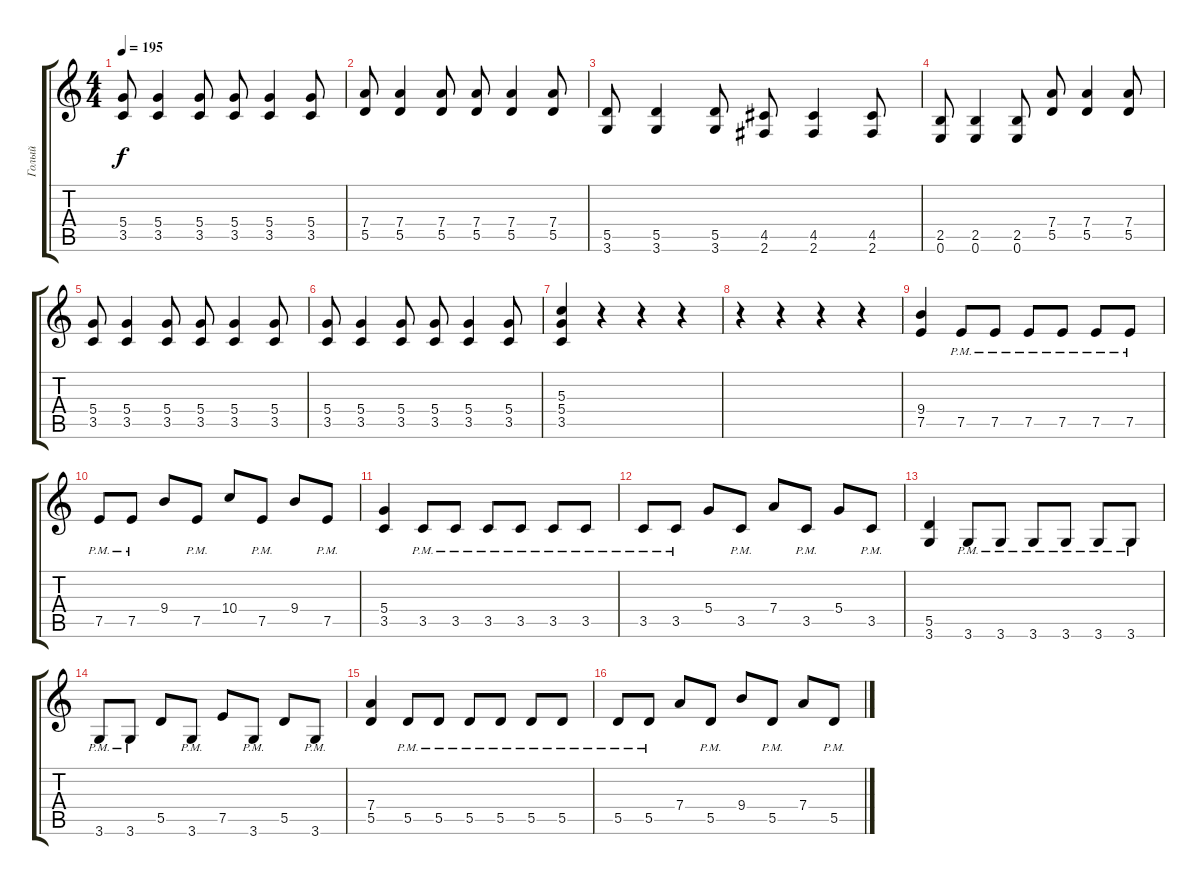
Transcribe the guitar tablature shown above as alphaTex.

\track ("Голый" "Голый") {instrument distortionguitar}
\staff {score tabs}
\tuning (E4 B3 G3 D3 A2 E2) {hide}
\ts (4 4)
\tempo 195
\clef g2
\ks c
(5.4 3.5).8{dy f} (5.4 3.5).4 (5.4 3.5).8 (5.4 3.5).8 (5.4 3.5).4 (5.4 3.5).8 |
(7.4 5.5).8 (7.4 5.5).4 (7.4 5.5).8 (7.4 5.5).8 (7.4 5.5).4 (7.4 5.5).8 |
(5.5 3.6).8 (5.5 3.6).4 (5.5 3.6).8 (4.5 2.6).8 (4.5 2.6).4 (4.5 2.6).8 |
(2.5 0.6).8 (2.5 0.6).4 (2.5 0.6).8 (7.4 5.5).8 (7.4 5.5).4 (7.4 5.5).8 |
(5.4 3.5).8 (5.4 3.5).4 (5.4 3.5).8 (5.4 3.5).8 (5.4 3.5).4 (5.4 3.5).8 |
(5.4 3.5).8 (5.4 3.5).4 (5.4 3.5).8 (5.4 3.5).8 (5.4 3.5).4 (5.4 3.5).8 |
(5.3 5.4 3.5).4 r.4 r.4 r.4 |
r.4 r.4 r.4 r.4 |
(9.4 7.5).4 7.5{pm}.8 7.5{pm}.8 7.5{pm}.8 7.5{pm}.8 7.5{pm}.8 7.5{pm}.8 |
7.5{pm}.8 7.5{pm}.8 9.4.8 7.5{pm}.8 10.4.8 7.5{pm}.8 9.4.8 7.5{pm}.8 |
(5.4 3.5).4 3.5{pm}.8 3.5{pm}.8 3.5{pm}.8 3.5{pm}.8 3.5{pm}.8 3.5{pm}.8 |
3.5{pm}.8 3.5{pm}.8 5.4.8 3.5{pm}.8 7.4.8 3.5{pm}.8 5.4.8 3.5{pm}.8 |
(5.5 3.6).4 3.6{pm}.8 3.6{pm}.8 3.6{pm}.8 3.6{pm}.8 3.6{pm}.8 3.6{pm}.8 |
3.6{pm}.8 3.6{pm}.8 5.5.8 3.6{pm}.8 7.5.8 3.6{pm}.8 5.5.8 3.6{pm}.8 |
(7.4 5.5).4 5.5{pm}.8 5.5{pm}.8 5.5{pm}.8 5.5{pm}.8 5.5{pm}.8 5.5{pm}.8 |
5.5{pm}.8 5.5{pm}.8 7.4.8 5.5{pm}.8 9.4.8 5.5{pm}.8 7.4.8 5.5{pm}.8
